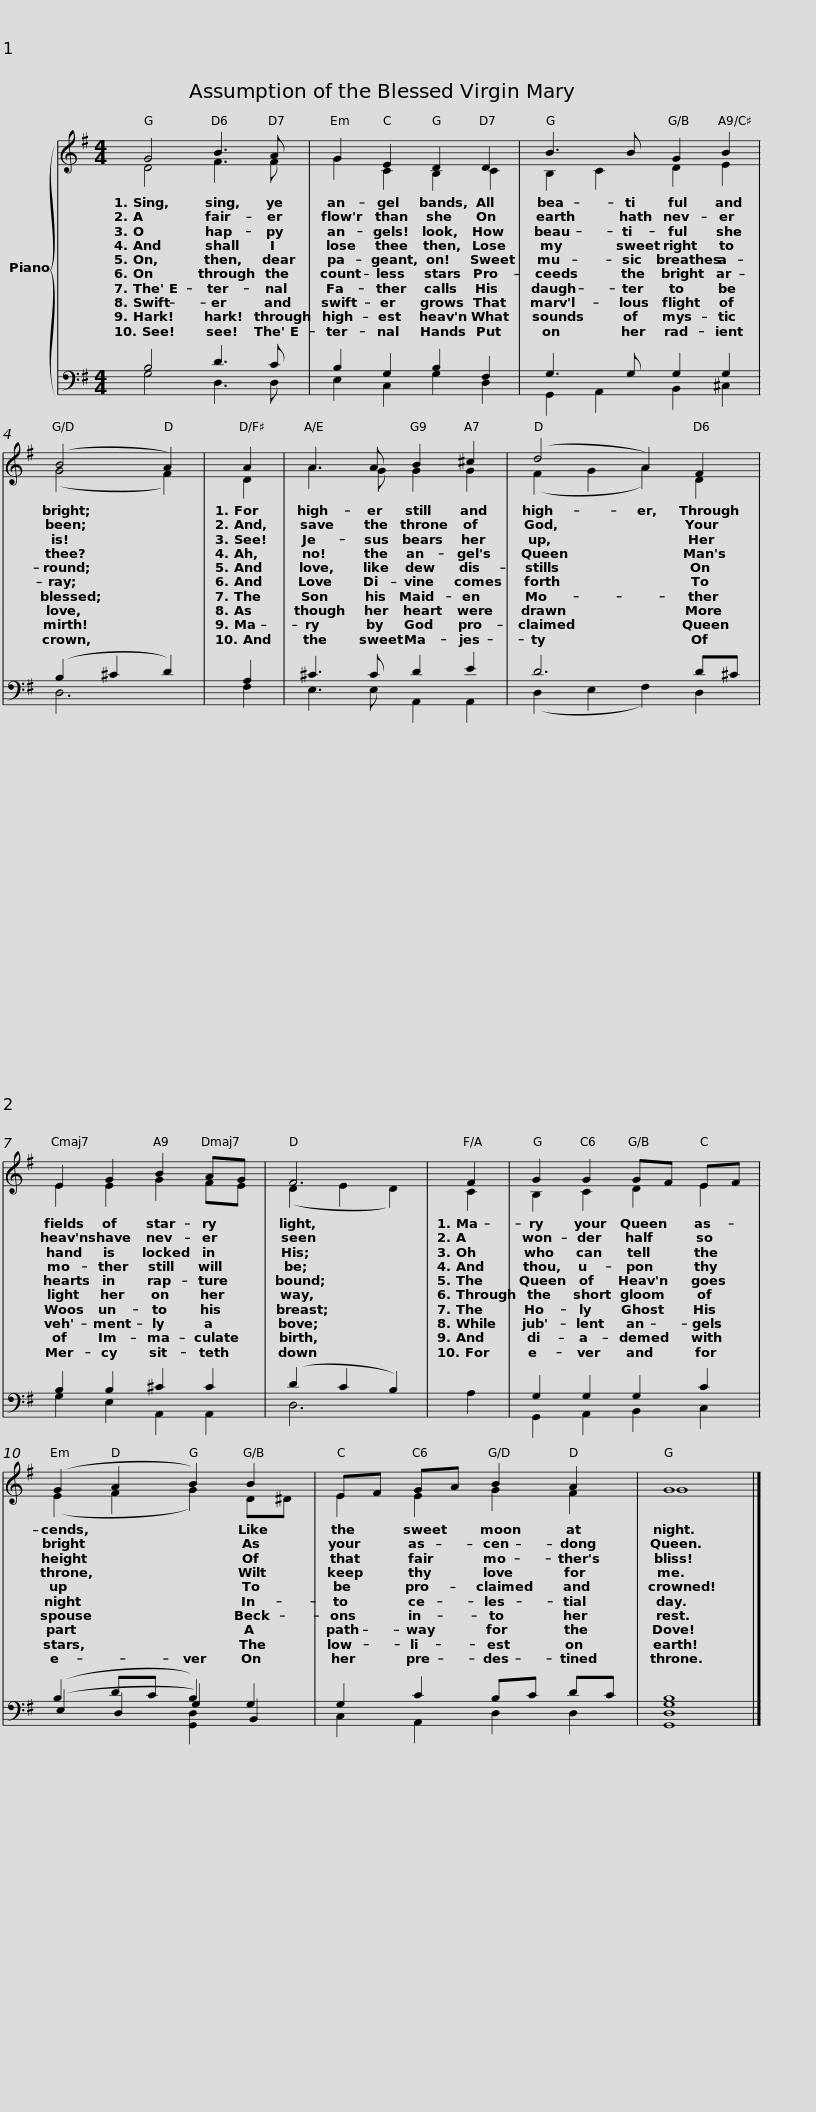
X:1
%%score { ( 1 2 ) | ( 3 4 5 ) }
L:1/8
M:4/4
I:linebreak $
K:G
V:1 treble
V:2 treble
V:3 bass
V:4 bass
V:5 bass
V:1
 G4 B3 A | G2 E2 D2 D2 | B3 B G2 B2 | (B4 A2) |$ A2 | %5
 A3 A B2 ^c2 | (d4 A2) F2 | E2 G2 B2 AG | F6 |$ F2 | %10
 G2 G2 GF EF | (G2 A2 B2) B2 | EF GA B2 A2 | G8 |] %14
V:2
 D4 F3 F | G2 C2 B,2 C2 | B,2 C2 D2 E2 | (G4 F2) |$ D2 | %5
 A3 G G2 G2 | (F2 G2 A2) D2 | E2 E2 G2 FE | (D2 E2 D2) |$ C2 | %10
 B,2 C2 D2 E2 | (E2 F2 G2) D^D | E2 E2 G2 F2 | G8 |] %14
V:3
 B,4 D3 C | B,2 G,2 B,2 F,2 | G,3 G, G,2 G,2 | (B,2 ^C2 D2) |$ A,2 | %5
 ^C3 C D2 E2 | D6 D^C | B,2 B,2 ^C2 C2 | (D2 C2 B,2) |$ A,2 | %10
 G,2 G,2 G,2 C2 | (B,2 DC B,2) G,2 | G,2 C2 B,C DC | B,8 |] %14
V:4
 G,4 D,3 D, | E,2 C,2 G,2 D,2 | G,,2 A,,2 B,,2 ^C,2 | D,6 |$ F,2 | %5
 E,3 E, A,,2 A,,2 | (D,2 E,2 F,2) D,2 | G,2 E,2 A,,2 A,,2 | D,6 |$ x2 | %10
 G,,2 A,,2 B,,2 C,2 | (E,2 D,2 G,2) B,,2 | C,2 A,,2 D,2 D,2 | G,8 |] %14
V:5
 x8 | x8 | x8 | x6 |$ x2 | %5
 x8 | x8 | x8 | x6 |$ x2 | %10
 x8 | x4 [G,,D,]2 x2 | x8 | [G,,D,]8 |] %14
